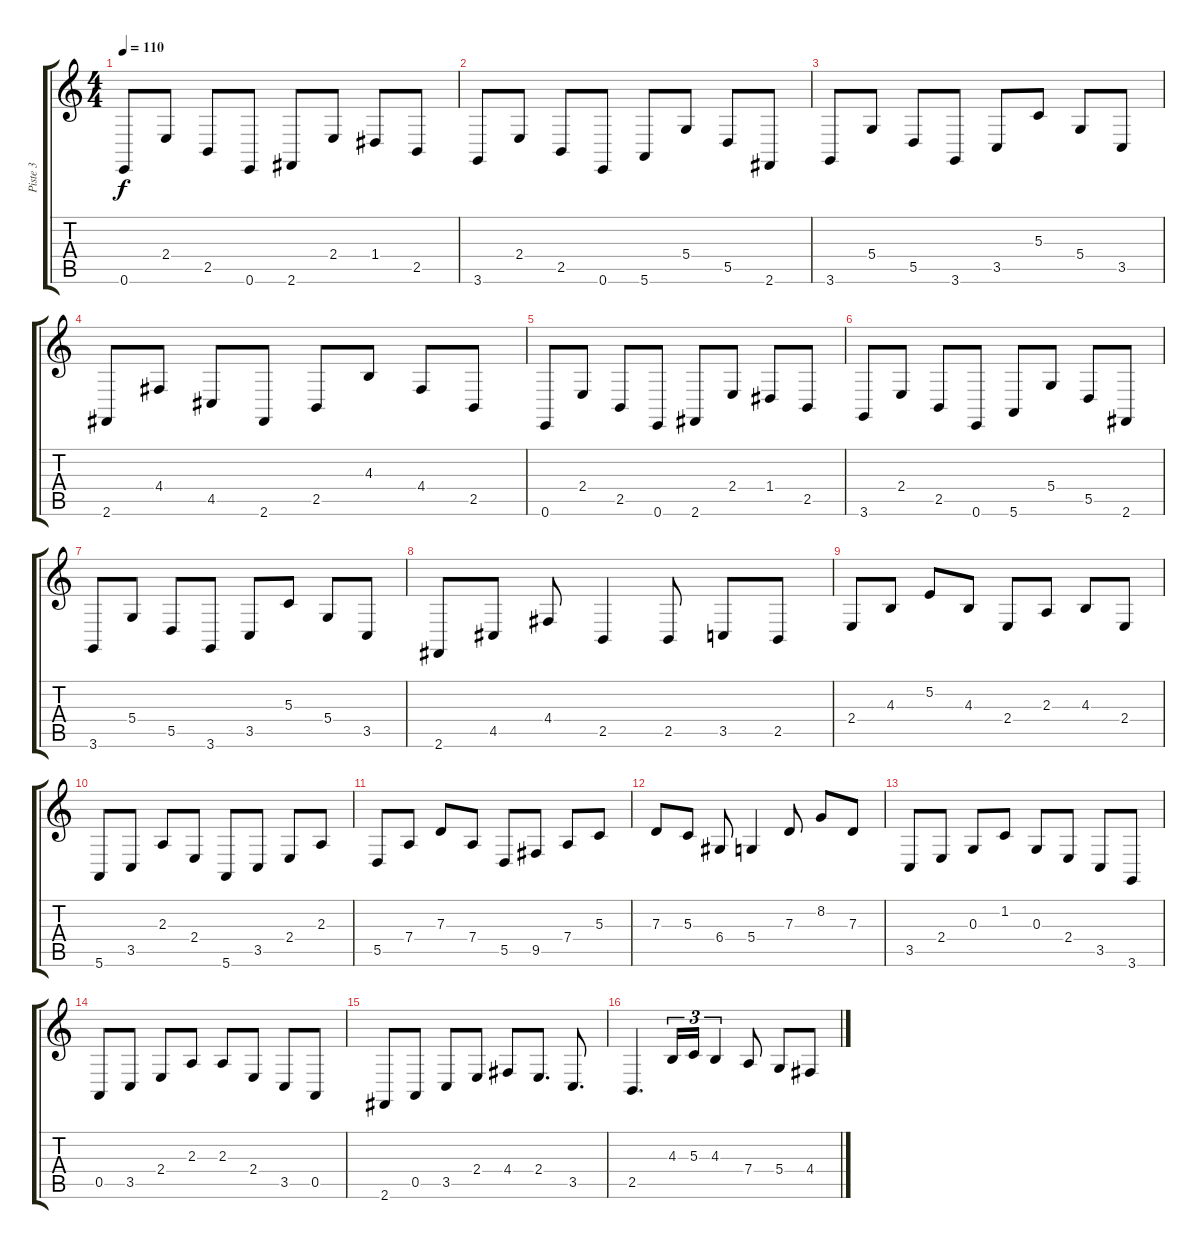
\track ("Piste 3" "Piste 3") {instrument orchestralharp}
\staff {score tabs}
\tuning (E4 B3 G3 D3 A2 E2) {hide}
\ts (4 4)
\tempo 110
\clef g2
\ks c
0.6.8{dy f} 2.4.8 2.5.8 0.6.8 2.6.8 2.4.8 1.4.8 2.5.8 |
3.6.8 2.4.8 2.5.8 0.6.8 5.6.8 5.4.8 5.5.8 2.6.8 |
3.6.8 5.4.8 5.5.8 3.6.8 3.5.8 5.3.8 5.4.8 3.5.8 |
2.6.8 4.4.8 4.5.8 2.6.8 2.5.8 4.3.8 4.4.8 2.5.8 |
0.6.8 2.4.8 2.5.8 0.6.8 2.6.8 2.4.8 1.4.8 2.5.8 |
3.6.8 2.4.8 2.5.8 0.6.8 5.6.8 5.4.8 5.5.8 2.6.8 |
3.6.8 5.4.8 5.5.8 3.6.8 3.5.8 5.3.8 5.4.8 3.5.8 |
2.6.8 4.5.8 4.4.8 2.5.4 2.5.8 3.5.8 2.5.8 |
2.4.8 4.3.8 5.2.8 4.3.8 2.4.8 2.3.8 4.3.8 2.4.8 |
5.6.8 3.5.8 2.3.8 2.4.8 5.6.8 3.5.8 2.4.8 2.3.8 |
5.5.8 7.4.8 7.3.8 7.4.8 5.5.8 9.5.8 7.4.8 5.3.8 |
7.3.8 5.3.8 6.4.8 5.4.4 7.3.8 8.2.8 7.3.8 |
3.5.8 2.4.8 0.3.8 1.2.8 0.3.8 2.4.8 3.5.8 3.6.8 |
0.5.8 3.5.8 2.4.8 2.3.8 2.3.8 2.4.8 3.5.8 0.5.8 |
2.6.8 0.5.8 3.5.8 2.4.8 4.4.8 2.4.8{d} 3.5.8{d} |
2.5.4{d} 4.3.16{tu (3 2)} 5.3.16{tu (3 2)} 4.3.4{tu (3 2)} 7.4.8 5.4.8 4.4.8
